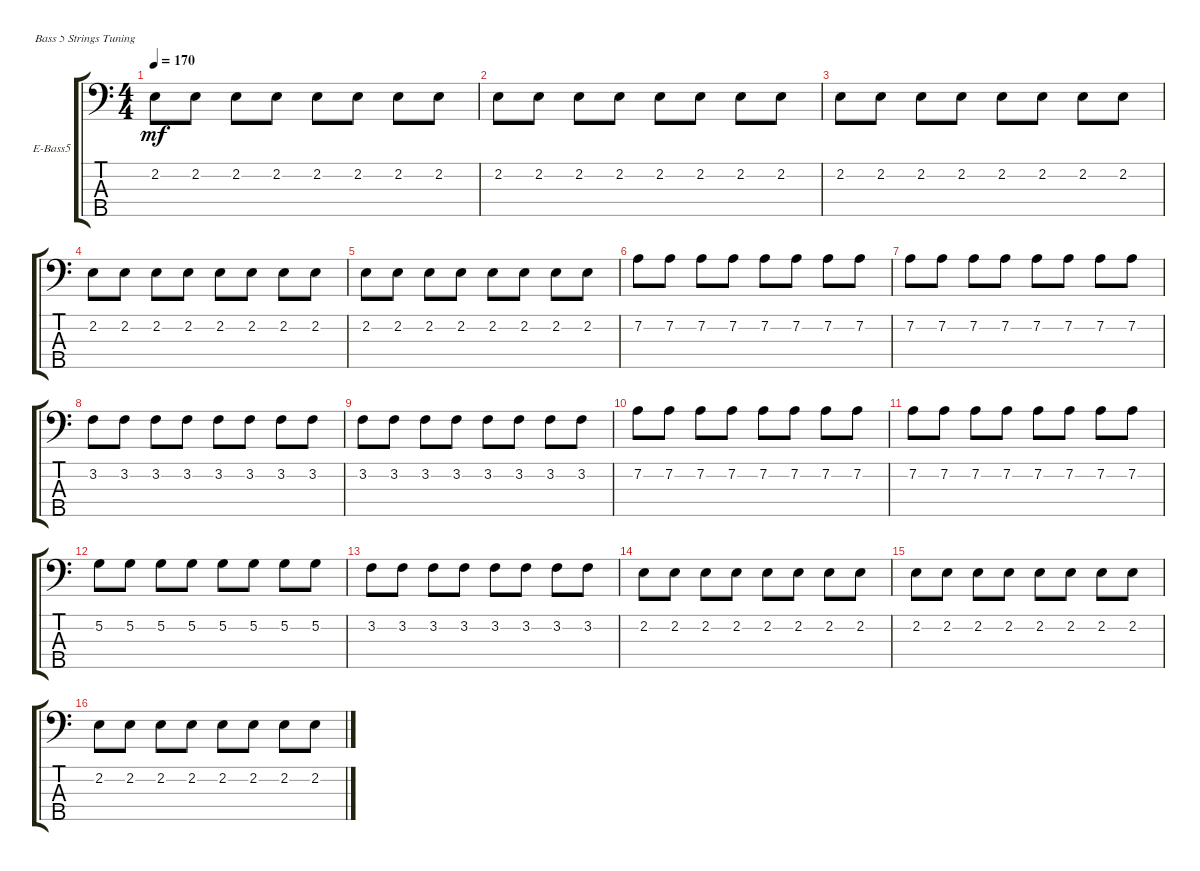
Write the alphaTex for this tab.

\defaultSystemsLayout 4
\bracketExtendMode groupsimilarinstruments
\firstSystemTrackNameOrientation horizontal
\otherSystemsTrackNameOrientation horizontal
\track ("Electric Bass" "E-Bass5") {instrument electricbassfinger}
\staff {score tabs}
\tuning (G2 D2 A1 E1 B0)
\ts (4 4)
\tempo 170
\clef f4
\ks c
2.2.8{dy mf} 2.2.8 2.2.8 2.2.8 2.2.8 2.2.8 2.2.8 2.2.8 |
2.2.8 2.2.8 2.2.8 2.2.8 2.2.8 2.2.8 2.2.8 2.2.8 |
2.2.8 2.2.8 2.2.8 2.2.8 2.2.8 2.2.8 2.2.8 2.2.8 |
2.2.8 2.2.8 2.2.8 2.2.8 2.2.8 2.2.8 2.2.8 2.2.8 |
2.2.8 2.2.8 2.2.8 2.2.8 2.2.8 2.2.8 2.2.8 2.2.8 |
7.2.8 7.2.8 7.2.8 7.2.8 7.2.8 7.2.8 7.2.8 7.2.8 |
7.2.8 7.2.8 7.2.8 7.2.8 7.2.8 7.2.8 7.2.8 7.2.8 |
3.2.8 3.2.8 3.2.8 3.2.8 3.2.8 3.2.8 3.2.8 3.2.8 |
3.2.8 3.2.8 3.2.8 3.2.8 3.2.8 3.2.8 3.2.8 3.2.8 |
7.2.8 7.2.8 7.2.8 7.2.8 7.2.8 7.2.8 7.2.8 7.2.8 |
7.2.8 7.2.8 7.2.8 7.2.8 7.2.8 7.2.8 7.2.8 7.2.8 |
5.2.8 5.2.8 5.2.8 5.2.8 5.2.8 5.2.8 5.2.8 5.2.8 |
3.2.8 3.2.8 3.2.8 3.2.8 3.2.8 3.2.8 3.2.8 3.2.8 |
2.2.8 2.2.8 2.2.8 2.2.8 2.2.8 2.2.8 2.2.8 2.2.8 |
2.2.8 2.2.8 2.2.8 2.2.8 2.2.8 2.2.8 2.2.8 2.2.8 |
2.2.8 2.2.8 2.2.8 2.2.8 2.2.8 2.2.8 2.2.8 2.2.8
